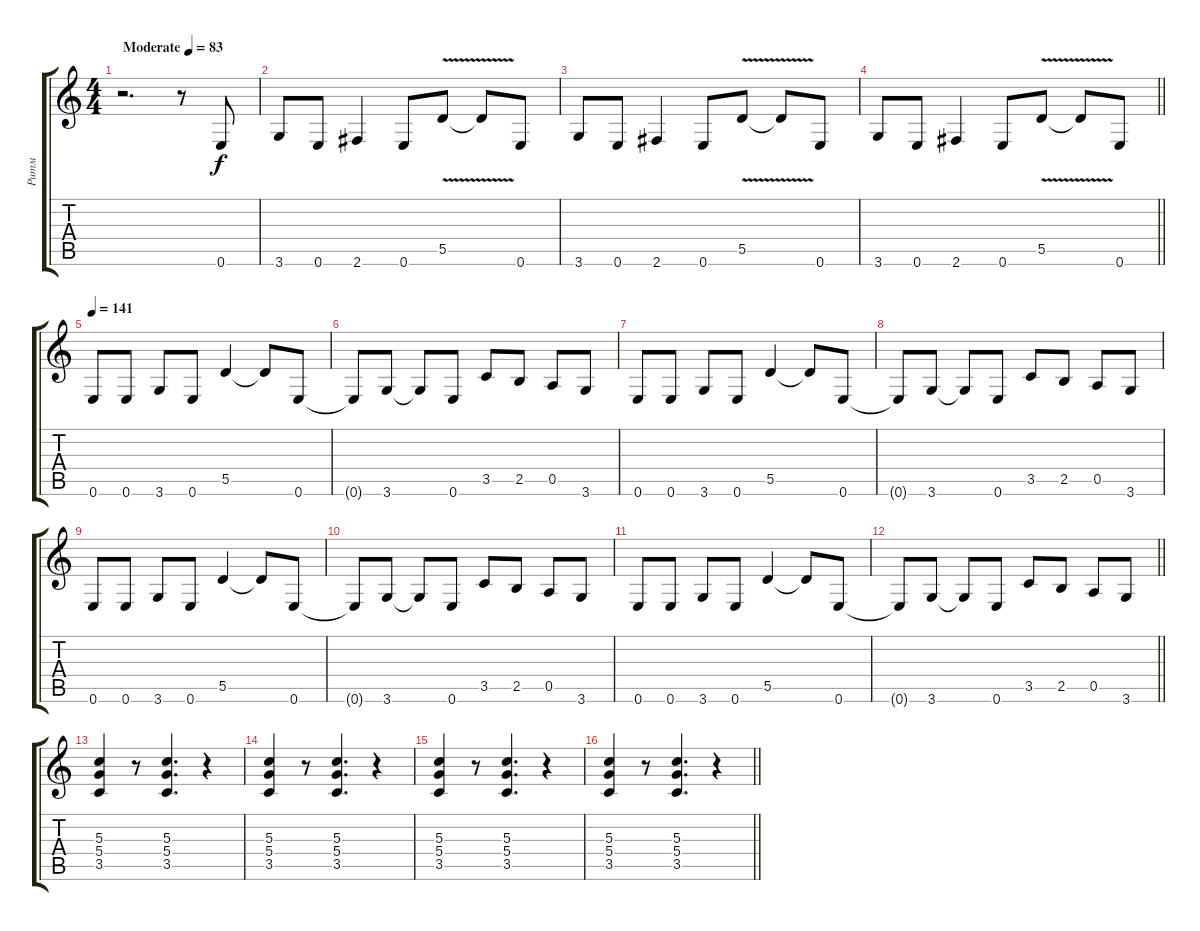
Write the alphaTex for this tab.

\track ("Ритм" "Ритм") {instrument distortionguitar}
\staff {score tabs}
\tuning (E4 B3 G3 D3 A2 E2) {hide}
\ts (4 4)
\tempo (83 "Moderate")
\clef g2
\ks c
r.2{d dy f instrument distortionguitar} r.8 0.6.8 |
3.6.8 0.6.8 2.6.4 0.6.8 5.5{v}.8 5.5{t}.8 0.6.8 |
3.6.8 0.6.8 2.6.4 0.6.8 5.5{v}.8 5.5{t}.8 0.6.8 |
\barLineRight lightlight
3.6.8 0.6.8 2.6.4 0.6.8 5.5{v}.8 5.5{t}.8 0.6.8 |
\tempo 141
0.6.8 0.6.8 3.6.8 0.6.8 5.5.4 5.5{t}.8 0.6.8 |
0.6{t}.8 3.6.8 3.6{t}.8 0.6.8 3.5.8 2.5.8 0.5.8 3.6.8 |
0.6.8 0.6.8 3.6.8 0.6.8 5.5.4 5.5{t}.8 0.6.8 |
0.6{t}.8 3.6.8 3.6{t}.8 0.6.8 3.5.8 2.5.8 0.5.8 3.6.8 |
0.6.8 0.6.8 3.6.8 0.6.8 5.5.4 5.5{t}.8 0.6.8 |
0.6{t}.8 3.6.8 3.6{t}.8 0.6.8 3.5.8 2.5.8 0.5.8 3.6.8 |
0.6.8 0.6.8 3.6.8 0.6.8 5.5.4 5.5{t}.8 0.6.8 |
\barLineRight lightlight
0.6{t}.8 3.6.8 3.6{t}.8 0.6.8 3.5.8 2.5.8 0.5.8 3.6.8 |
(5.3 5.4 3.5).4 r.8 (5.3 5.4 3.5).4{d} r.4 |
(5.3 5.4 3.5).4 r.8 (5.3 5.4 3.5).4{d} r.4 |
(5.3 5.4 3.5).4 r.8 (5.3 5.4 3.5).4{d} r.4 |
\barLineRight lightlight
(5.3 5.4 3.5).4 r.8 (5.3 5.4 3.5).4{d} r.4
